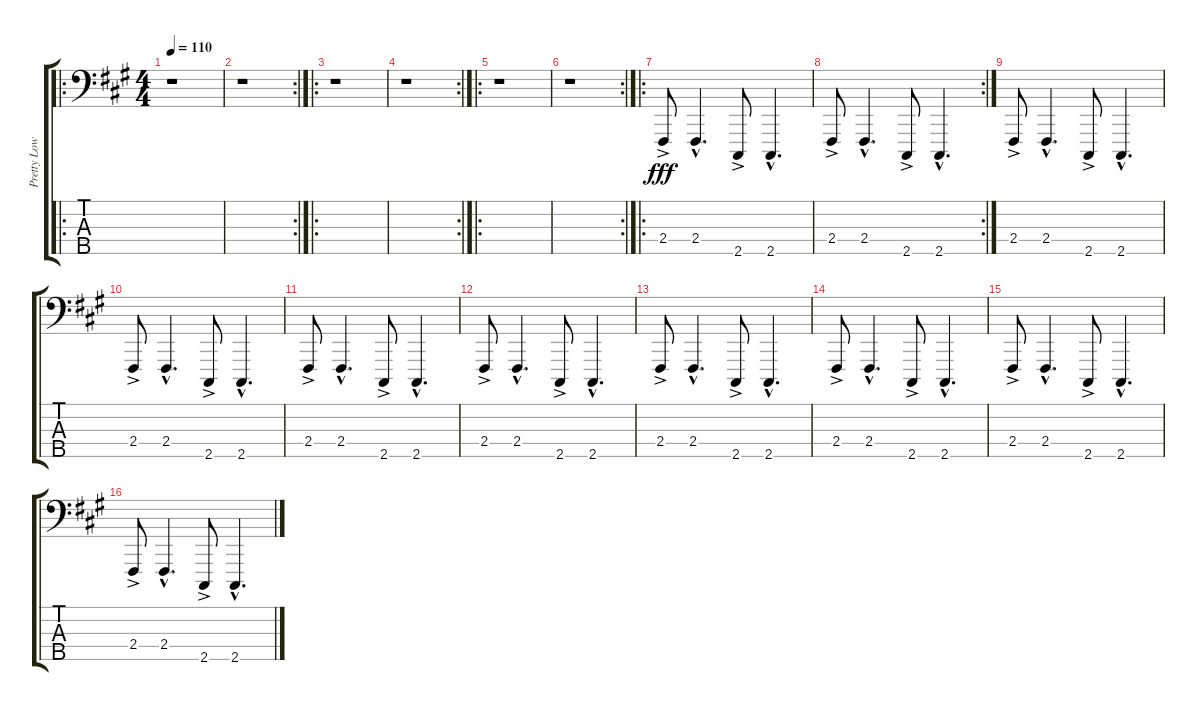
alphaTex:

\track ("Pretty Low Stuff" "Pretty Low") {instrument pizzicatostrings}
\staff {score tabs}
\tuning (G2 D2 A1 E1 B0) {hide}
\ro
\ts (4 4)
\tempo 110
\clef f4
\ks a
r.1{dy fff} |
\rc 2
r.1 |
\ro
r.1 |
\rc 2
r.1 |
\ro
r.1 |
\rc 2
r.1 |
\ro
2.4{ac}.8 2.4{hac}.4{d} 2.5{ac}.8 2.5{hac}.4{d} |
\rc 2
2.4{ac}.8 2.4{hac}.4{d} 2.5{ac}.8 2.5{hac}.4{d} |
2.4{ac}.8 2.4{hac}.4{d} 2.5{ac}.8 2.5{hac}.4{d} |
2.4{ac}.8 2.4{hac}.4{d} 2.5{ac}.8 2.5{hac}.4{d} |
2.4{ac}.8 2.4{hac}.4{d} 2.5{ac}.8 2.5{hac}.4{d} |
2.4{ac}.8 2.4{hac}.4{d} 2.5{ac}.8 2.5{hac}.4{d} |
2.4{ac}.8 2.4{hac}.4{d} 2.5{ac}.8 2.5{hac}.4{d} |
2.4{ac}.8 2.4{hac}.4{d} 2.5{ac}.8 2.5{hac}.4{d} |
2.4{ac}.8 2.4{hac}.4{d} 2.5{ac}.8 2.5{hac}.4{d} |
2.4{ac}.8 2.4{hac}.4{d} 2.5{ac}.8 2.5{hac}.4{d}
